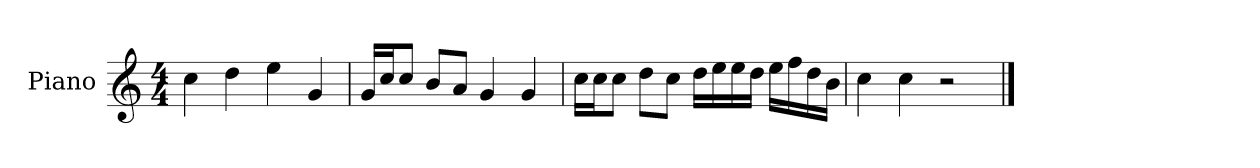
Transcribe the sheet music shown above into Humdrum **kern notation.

**kern
*part1
*staff1
*I"Piano
*I'P-no
*clefG2
*k[]
*M4/4
*MM90
=1
4cc\
4dd\
4ee\
4g/
=2
16g/LL
16cc/J
8cc/J
8b/L
8a/J
4g/
4g/
=3
16cc\LL
16cc\J
8cc\J
8dd\L
8cc\J
16dd\LL
16ee\
16ee\
16dd\JJ
16ee\LL
16ff\
16dd\
16b\JJ
=4
4cc\
4cc\
2r
==
*-
